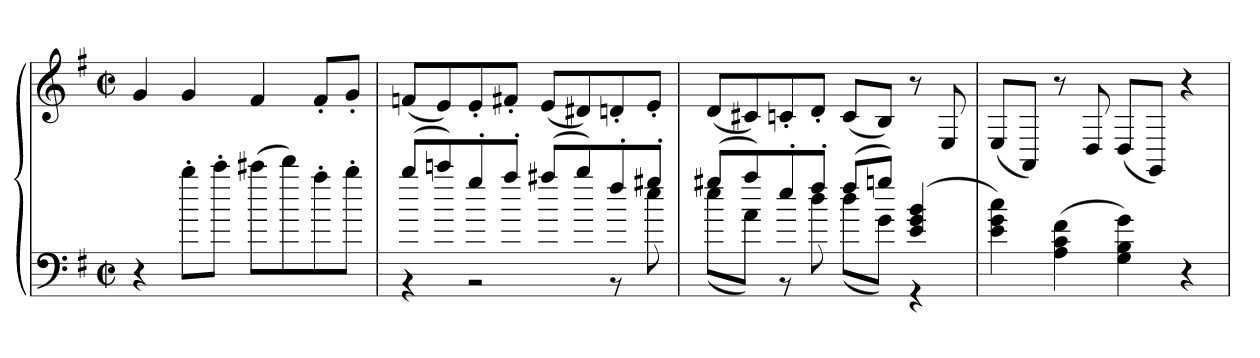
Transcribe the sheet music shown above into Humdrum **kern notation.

**kern	**kern
*part1	*part1
*staff2	*staff1
*clefF4	*clefG2
*k[f#]	*k[f#]
*G:	*G:
*M2/2	*M2/2
*met(c|)	*met(c|)
=	=
4r	4g
8bb'L	4g
8ccc'J	.
(8ccc#XL	4f#
8ddd)	.
8aa'	8f#'L
8bb'J	8g'J
=	=
*^	*
(8bbL	4r	(8fnL
8cccn)	.	8e)
8gg'	2r	8e'
8aa'J	.	8f#X'J
(8aa#XL	.	(8eL
8bb)	.	8d#X)
8ff#'	8r	8dn'
8gg#X'J	8ee	8e'J
=	=	=
(8gg#XL	(8eeL	(8dL
8aa)	8aJ)	8c#X)
8ee'	8r	8cn'
8ff#'J	8dd	8d'J
(8ff#L	(8ddL	(8cL
8ggnJ)	8gJ)	8BJ)
(4e 4g 4b	4r	8r
.	.	8E
*v	*v	*
=	=
4e 4g 4cc)	(8EL
.	8AAJ)
(4A 4c 4f#	8r
.	8D
4G 4B 4g)	(8DL
.	8GGJ)
4r	4r
=	=
*-	*-
